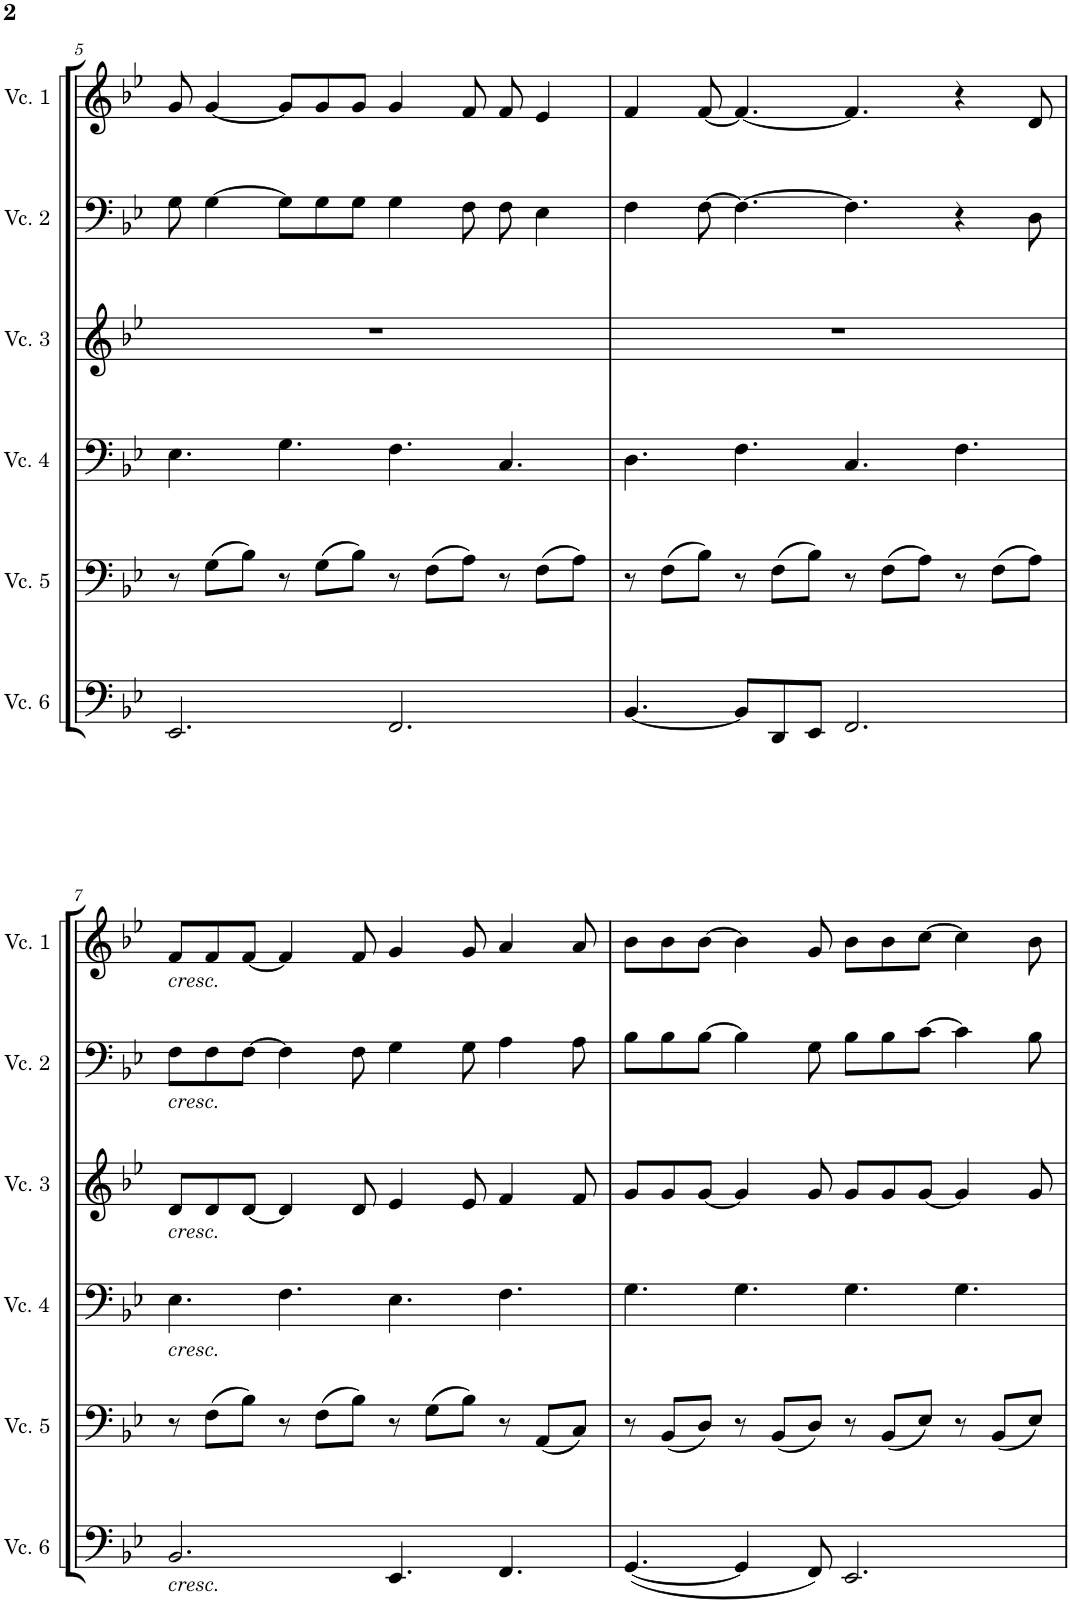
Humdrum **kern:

**kern	**kern	**kern	**kern	**kern	**kern
*part6	*part5	*part4	*part3	*part2	*part1
*staff6	*staff5	*staff4	*staff3	*staff2	*staff1
*I"Cello 6	*I"Cello 5	*I"Cello 4	*I"Cello 3	*I"Cello 2	*I"Cello 1
!!LO:PB:g=z
*clefF4	*clefF4	*clefF4	*clefG2	*clefF4	*clefG2
*k[b-e-]	*k[b-e-]	*k[b-e-]	*k[b-e-]	*k[b-e-]	*k[b-e-]
*M12/8	*M12/8	*M12/8	*M12/8	*M12/8	*M12/8
=5	=5	=5	=5	=5	=5
2.EE-/	8r	4.E-\	1.r	8G\	8g/
.	(8G\L	.	.	[4G\	[4g/
.	8B-\J)	.	.	.	.
.	8r	4.G\	.	8G\L]	8g/L]
.	(8G\L	.	.	8G\	8g/
.	8B-\J)	.	.	8G\J	8g/J
2.FF/	8r	4.F\	.	4G\	4g/
.	(8F\L	.	.	.	.
.	8A\J)	.	.	8F\	8f/
.	8r	4.C/	.	8F\	8f/
.	(8F\L	.	.	4E-\	4e-/
.	8A\J)	.	.	.	.
=6	=6	=6	=6	=6	=6
[4.BB-/	8r	4.D\	1.r	4F\	4f/
.	(8F\L	.	.	.	.
.	8B-\J)	.	.	[8F\	[8f/
8BB-/L]	8r	4.F\	.	4.F\_	4.f/_
8DD/	(8F\L	.	.	.	.
8EE-/J	8B-\J)	.	.	.	.
2.FF/	8r	4.C/	.	4.F\]	4.f/]
.	(8F\L	.	.	.	.
.	8A\J)	.	.	.	.
.	8r	4.F\	.	4r	4r
.	(8F\L	.	.	.	.
.	8A\J)	.	.	8D\	8d/
!!LO:LB:g=z
=7	=7	=7	=7	=7	=7
!	!	!	!	!	!LO:TX:b:i:t=cresc.
!	!	!	!	!LO:TX:b:i:t=cresc.	!
!	!	!	!LO:TX:b:i:t=cresc.	!	!
!	!	!LO:TX:b:i:t=cresc.	!	!	!
!LO:TX:b:i:t=cresc.	!	!	!	!	!
2.BB-/	8r	4.E-\	8d/L	8F\L	8f/L
.	(8F\L	.	8d/	8F\	8f/
.	8B-\J)	.	[8d/J	[8F\J	[8f/J
.	8r	4.F\	4d/]	4F\]	4f/]
.	(8F\L	.	.	.	.
.	8B-\J)	.	8d/	8F\	8f/
4.EE-/	8r	4.E-\	4e-/	4G\	4g/
.	(8G\L	.	.	.	.
.	8B-\J)	.	8e-/	8G\	8g/
4.FF/	8r	4.F\	4f/	4A\	4a/
.	(8AA/L	.	.	.	.
.	8C/J)	.	8f/	8A\	8a/
=8	=8	=8	=8	=8	=8
([4.GG/	8r	4.G\	8g/L	8B-\L	8b-\L
.	(8BB-/L	.	8g/	8B-\	8b-\
.	8D/J)	.	[8g/J	[8B-\J	[8b-\J
4GG/]	8r	4.G\	4g/]	4B-\]	4b-\]
.	(8BB-/L	.	.	.	.
8FF/)	8D/J)	.	8g/	8G\	8g/
2.EE-/	8r	4.G\	8g/L	8B-\L	8b-\L
.	(8BB-/L	.	8g/	8B-\	8b-\
.	8E-/J)	.	[8g/J	[8c\J	[8cc\J
.	8r	4.G\	4g/]	4c\]	4cc\]
.	(8BB-/L	.	.	.	.
.	8E-/J)	.	8g/	8B-\	8b-\
=	=	=	=	=	=
*-	*-	*-	*-	*-	*-
